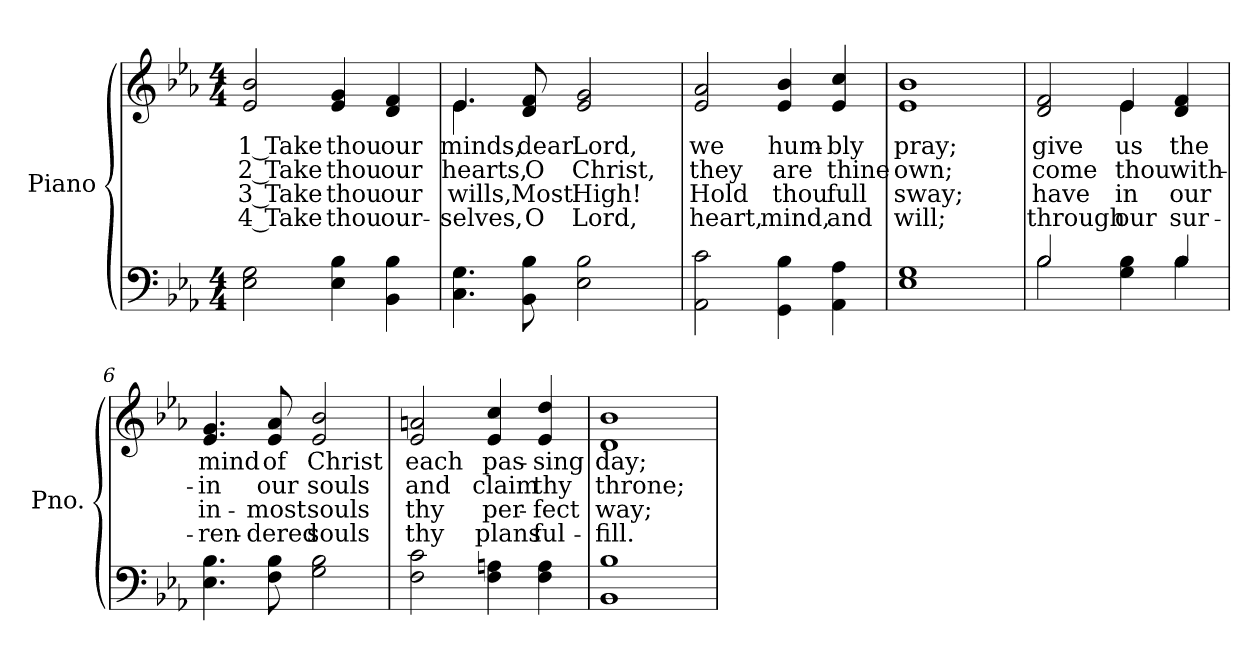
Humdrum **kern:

**kern	**kern	**text	**text	**text	**text
*part2	*part1	*part1	*part1	*part1	*part1
*staff2	*staff1	*staff1	*staff1	*staff1	*staff1
*I"Piano	*I"Piano	*	*	*	*
*I'Pno.	*I'Pno.	*	*	*	*
!!LO:PB:g=z
*clefF4	*clefG2	*	*	*	*
*k[b-e-a-]	*k[b-e-a-]	*	*	*	*
*E-:	*E-:	*	*	*	*
*M4/4	*M4/4	*	*	*	*
=1	=1	=1	=1	=1	=1
!	!	!LO:LY:b:color=#000000	!LO:LY:b:color=#000000	!LO:LY:b:color=#000000	!LO:LY:b:color=#000000
2E-i\ 2Gi	2e-i/ 2b-i	1 Take	2 Take	3 Take	4 Take
!	!	!LO:LY:b:color=#000000	!LO:LY:b:color=#000000	!LO:LY:b:color=#000000	!LO:LY:b:color=#000000
4E-i\ 4B-i	4e-i/ 4gi	thou	thou	thou	thou
!	!	!LO:LY:b:color=#000000	!LO:LY:b:color=#000000	!LO:LY:b:color=#000000	!LO:LY:b:color=#000000
4BB-i\ 4B-i	4di/ 4fi	our	our	our	our-
=2	=2	=2	=2	=2	=2
!	!	!LO:LY:b:color=#000000	!LO:LY:b:color=#000000	!LO:LY:b:color=#000000	!LO:LY:b:color=#000000
*	*^	*	*	*	*
4.Ci\ 4.Gi	4.e-i/	4.e-i\	minds,	hearts,	-wills,	selves,
!	!	!	!LO:LY:b:color=#000000	!LO:LY:b:color=#000000	!LO:LY:b:color=#000000	!LO:LY:b:color=#000000
8BB-i\ 8B-i	8di/ 8fi	2ryy	dear	O	Most	O
!	!	!	!LO:LY:b:color=#000000	!LO:LY:b:color=#000000	!LO:LY:b:color=#000000	!LO:LY:b:color=#000000
2E-i\ 2B-i	2e-i/ 2gi	.	Lord,	Christ,	High!	Lord,
.	.	8ryy	.	.	.	.
*	*v	*v	*	*	*	*
=3	=3	=3	=3	=3	=3
*	*^	*	*	*	*
!	!	!	!LO:LY:b:color=#000000	!LO:LY:b:color=#000000	!LO:LY:b:color=#000000	!LO:LY:b:color=#000000
*	*v	*v	*	*	*	*
2AA-i\ 2ci	2e-i/ 2a-i	we	they	Hold	heart,
!	!	!LO:LY:b:color=#000000	!LO:LY:b:color=#000000	!LO:LY:b:color=#000000	!LO:LY:b:color=#000000
4GGi\ 4B-i	4e-i/ 4b-i	hum-	are	thou	mind,
!	!	!LO:LY:b:color=#000000	!LO:LY:b:color=#000000	!LO:LY:b:color=#000000	!LO:LY:b:color=#000000
4AA-i\ 4A-i	4e-i/ 4cci	-bly	thine	full	and
=4	=4	=4	=4	=4	=4
!	!	!LO:LY:b:color=#000000	!LO:LY:b:color=#000000	!LO:LY:b:color=#000000	!LO:LY:b:color=#000000
1E-i 1Gi	1e-i 1b-i	pray;	own;	sway;	will;
!!LO:LB:g=z
=5	=5	=5	=5	=5	=5
*^	*	*	*	*	*
!	!	!	!LO:LY:b:color=#000000	!LO:LY:b:color=#000000	!LO:LY:b:color=#000000	!LO:LY:b:color=#000000
*	*	*^	*	*	*	*
2B-i/	2B-i\	2di/ 2fi	2ryy	give	come	have	through
!	!	!	!	!LO:LY:b:color=#000000	!LO:LY:b:color=#000000	!LO:LY:b:color=#000000	!LO:LY:b:color=#000000
4Gi\ 4B-i	4ryy	4e-i/	4e-i\	us	thou	in	our
!	!	!	!	!LO:LY:b:color=#000000	!LO:LY:b:color=#000000	!LO:LY:b:color=#000000	!LO:LY:b:color=#000000
4B-i/	4B-i\	4di/ 4fi	4ryy	the	with-	our	sur-
*v	*v	*	*	*	*	*	*
*	*v	*v	*	*	*	*
=6	=6	=6	=6	=6	=6
*^	*^	*	*	*	*
!	!	!	!	!LO:LY:b:color=#000000	!LO:LY:b:color=#000000	!LO:LY:b:color=#000000	!LO:LY:b:color=#000000
*v	*v	*	*	*	*	*	*
*	*v	*v	*	*	*	*
4.E-i\ 4.B-i	4.e-i/ 4.gi	mind	-in	-in-	-ren-
!	!	!LO:LY:b:color=#000000	!LO:LY:b:color=#000000	!LO:LY:b:color=#000000	!LO:LY:b:color=#000000
8Fi\ 8B-i	8e-i/ 8a-i	of	our	-most	dered
!	!	!LO:LY:b:color=#000000	!LO:LY:b:color=#000000	!LO:LY:b:color=#000000	!LO:LY:b:color=#000000
2Gi\ 2B-i	2e-i/ 2b-i	Christ	souls	souls	souls
=7	=7	=7	=7	=7	=7
!	!	!LO:LY:b:color=#000000	!LO:LY:b:color=#000000	!LO:LY:b:color=#000000	!LO:LY:b:color=#000000
2Fi\ 2ci	2e-i/ 2ani	each	and	thy	thy
!	!	!LO:LY:b:color=#000000	!LO:LY:b:color=#000000	!LO:LY:b:color=#000000	!LO:LY:b:color=#000000
4Fi\ 4Ani	4e-i/ 4cci	pas-	claim	per-	-plans
!	!	!LO:LY:b:color=#000000	!LO:LY:b:color=#000000	!LO:LY:b:color=#000000	!LO:LY:b:color=#000000
4Fi\ 4Ai	4e-i/ 4ddi	-sing	thy	fect	ful-
=8	=8	=8	=8	=8	=8
!	!	!LO:LY:b:color=#000000	!LO:LY:b:color=#000000	!LO:LY:b:color=#000000	!LO:LY:b:color=#000000
1BB-i 1B-i	1di 1b-i	day;	throne;	-way;	fill.
=	=	=	=	=	=
*-	*-	*-	*-	*-	*-
